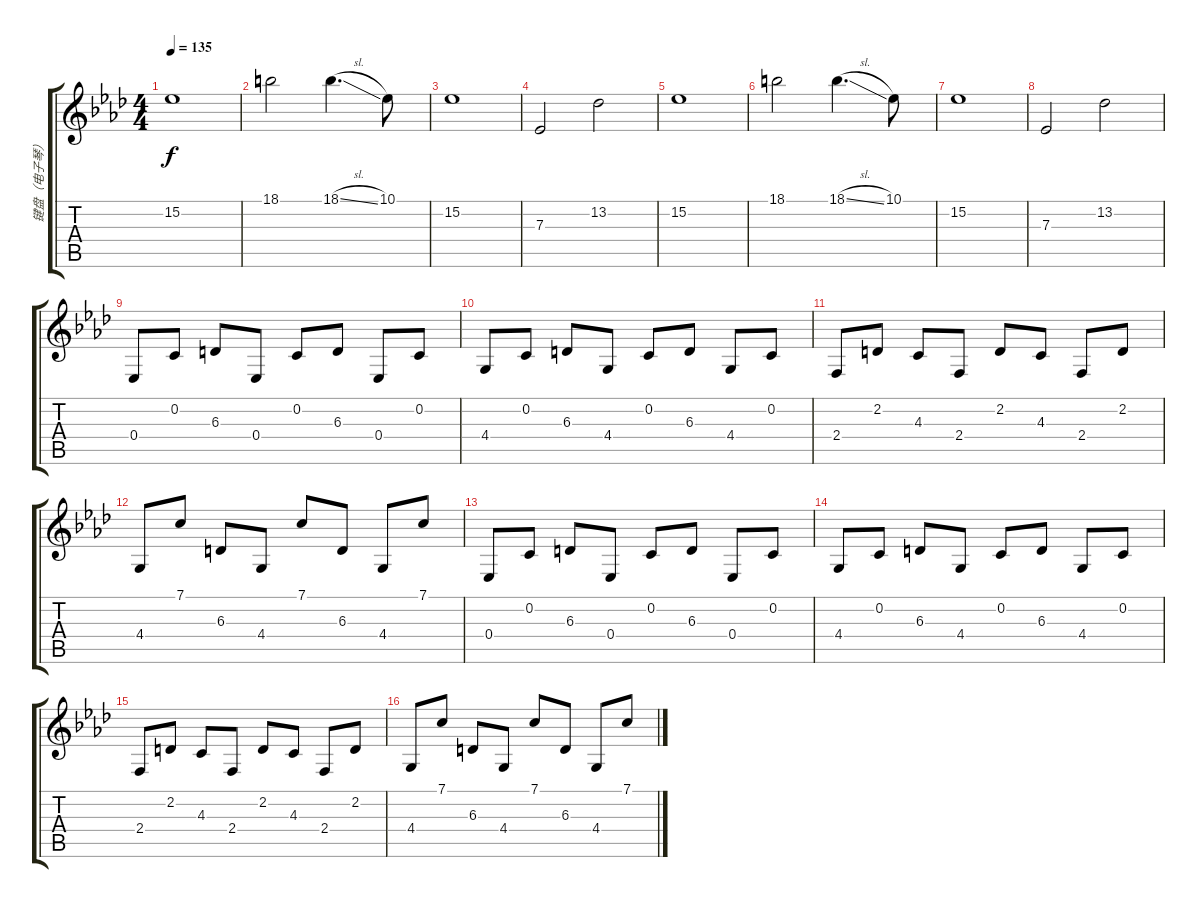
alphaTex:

\track ("键盘（电子琴）" "键盘（电子琴）") {instrument electricgrandpiano}
\staff {score tabs}
\tuning (F4 C4 Ab3 Eb3 Bb2 F2) {hide}
\ts (4 4)
\tempo 135
\clef g2
\ks ab
15.2.1{dy f} |
18.1.2 18.1{sl}.4{d} 10.1.8 |
15.2.1 |
7.3.2 13.2.2 |
15.2.1 |
18.1.2 18.1{sl}.4{d} 10.1.8 |
15.2.1 |
7.3.2 13.2.2 |
0.4.8 0.2.8 6.3.8 0.4.8 0.2.8 6.3.8 0.4.8 0.2.8 |
4.4.8 0.2.8 6.3.8 4.4.8 0.2.8 6.3.8 4.4.8 0.2.8 |
2.4.8 2.2.8 4.3.8 2.4.8 2.2.8 4.3.8 2.4.8 2.2.8 |
4.4.8 7.1.8 6.3.8 4.4.8 7.1.8 6.3.8 4.4.8 7.1.8 |
0.4.8 0.2.8 6.3.8 0.4.8 0.2.8 6.3.8 0.4.8 0.2.8 |
4.4.8 0.2.8 6.3.8 4.4.8 0.2.8 6.3.8 4.4.8 0.2.8 |
2.4.8 2.2.8 4.3.8 2.4.8 2.2.8 4.3.8 2.4.8 2.2.8 |
4.4.8 7.1.8 6.3.8 4.4.8 7.1.8 6.3.8 4.4.8 7.1.8
